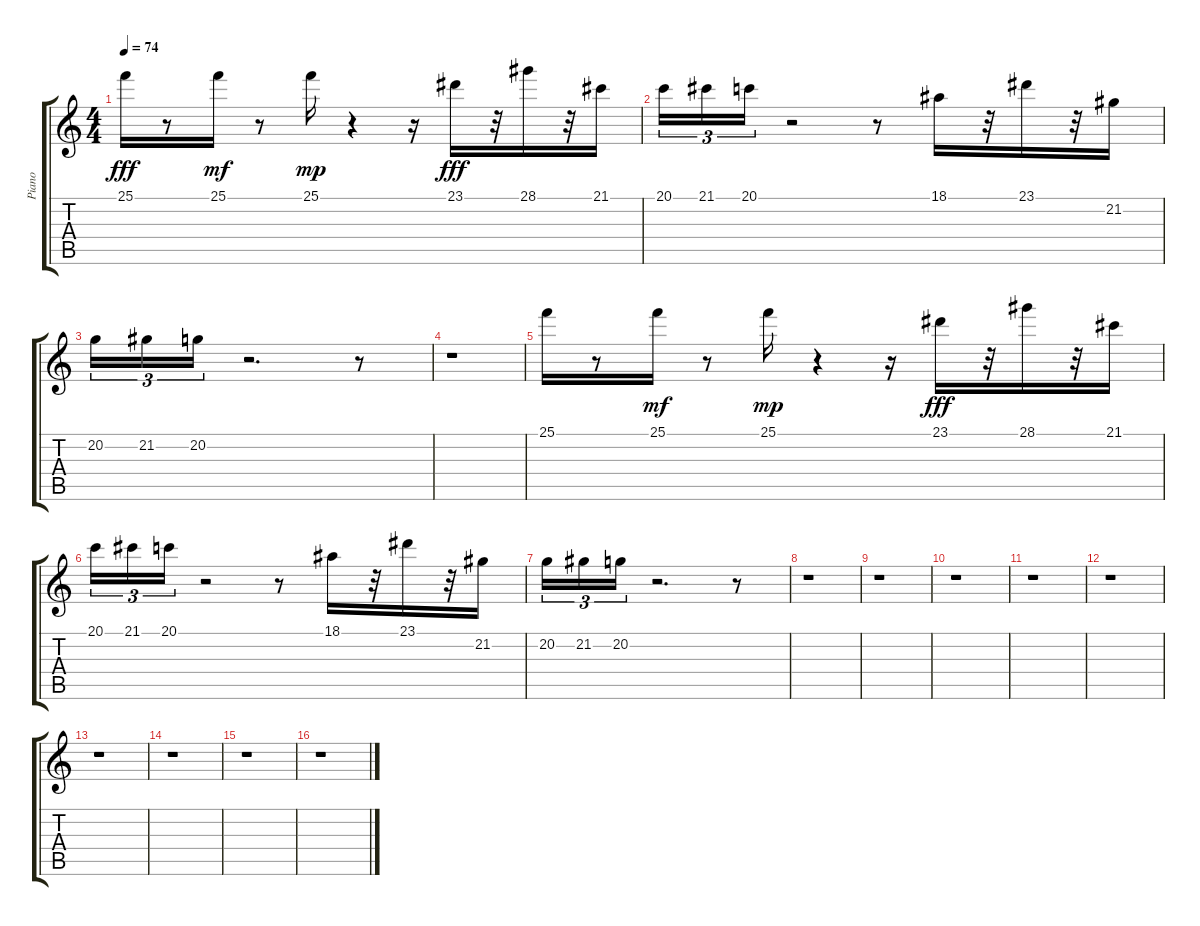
\track ("Piano" "Piano") {instrument acousticgrandpiano}
\staff {score tabs}
\tuning (E4 B3 G3 D3 A2 E2) {hide}
\ts (4 4)
\tempo 74
\clef g2
\ks c
25.1.16{dy fff} r.8 25.1.16{dy mf} r.8 25.1.16{dy mp} r.4 r.16 23.1.16{dy fff} r.32 28.1.16 r.32 21.1.16 |
20.1.16{tu (3 2)} 21.1.16{tu (3 2)} 20.1.16{tu (3 2)} r.2 r.8 18.1.16 r.32 23.1.16 r.32 21.2.16 |
20.2.16{tu (3 2)} 21.2.16{tu (3 2)} 20.2.16{tu (3 2)} r.2{d} r.8 |
r.1 |
25.1.16 r.8 25.1.16{dy mf} r.8 25.1.16{dy mp} r.4 r.16 23.1.16{dy fff} r.32 28.1.16 r.32 21.1.16 |
20.1.16{tu (3 2)} 21.1.16{tu (3 2)} 20.1.16{tu (3 2)} r.2 r.8 18.1.16 r.32 23.1.16 r.32 21.2.16 |
20.2.16{tu (3 2)} 21.2.16{tu (3 2)} 20.2.16{tu (3 2)} r.2{d} r.8 |
r.1 |
r.1 |
r.1 |
r.1 |
r.1 |
r.1 |
r.1 |
r.1 |
r.1
